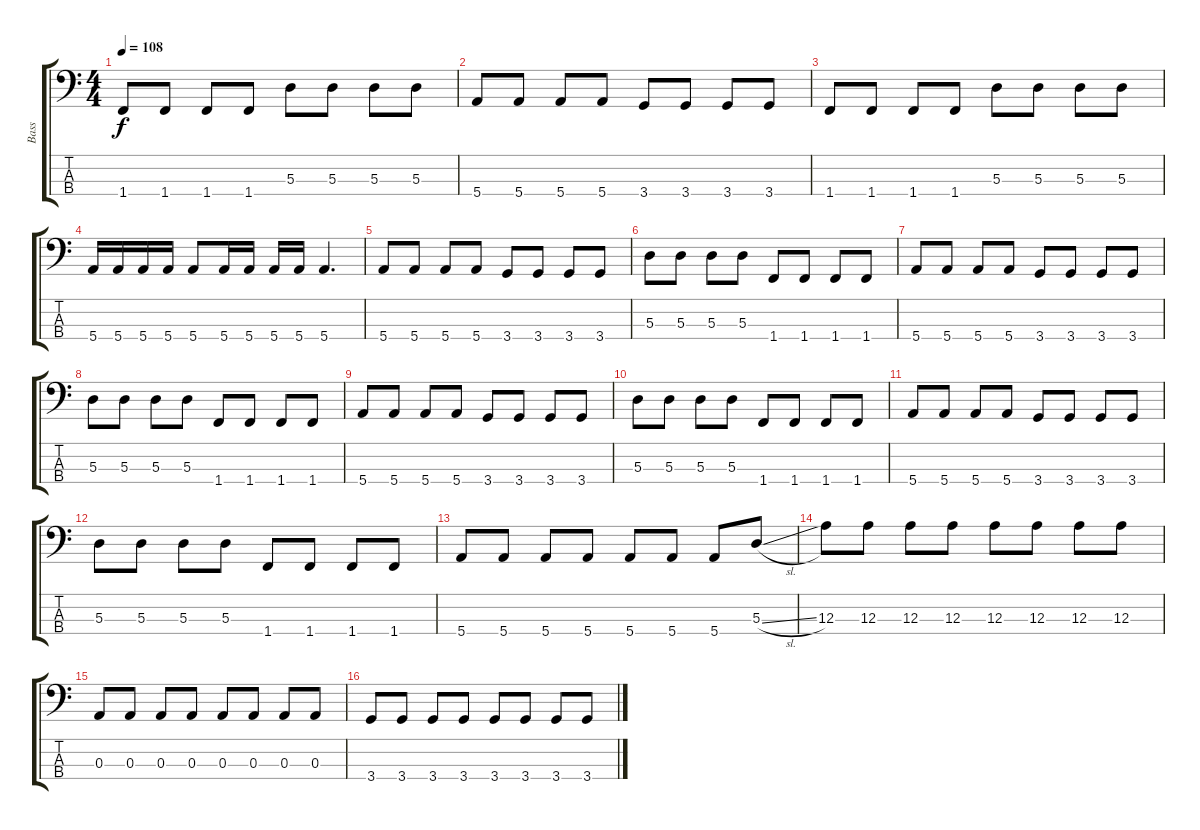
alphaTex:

\track ("Bass" "Bass") {instrument electricbassfinger}
\staff {score tabs}
\tuning (G2 D2 A1 E1) {hide}
\ts (4 4)
\tempo 108
\clef f4
\ks c
1.4.8{dy f} 1.4.8 1.4.8 1.4.8 5.3.8 5.3.8 5.3.8 5.3.8 |
5.4.8 5.4.8 5.4.8 5.4.8 3.4.8 3.4.8 3.4.8 3.4.8 |
1.4.8 1.4.8 1.4.8 1.4.8 5.3.8 5.3.8 5.3.8 5.3.8 |
5.4.16 5.4.16 5.4.16 5.4.16 5.4.8 5.4.16 5.4.16 5.4.16 5.4.16 5.4.4{d} |
5.4.8 5.4.8 5.4.8 5.4.8 3.4.8 3.4.8 3.4.8 3.4.8 |
5.3.8 5.3.8 5.3.8 5.3.8 1.4.8 1.4.8 1.4.8 1.4.8 |
5.4.8 5.4.8 5.4.8 5.4.8 3.4.8 3.4.8 3.4.8 3.4.8 |
5.3.8 5.3.8 5.3.8 5.3.8 1.4.8 1.4.8 1.4.8 1.4.8 |
5.4.8 5.4.8 5.4.8 5.4.8 3.4.8 3.4.8 3.4.8 3.4.8 |
5.3.8 5.3.8 5.3.8 5.3.8 1.4.8 1.4.8 1.4.8 1.4.8 |
5.4.8 5.4.8 5.4.8 5.4.8 3.4.8 3.4.8 3.4.8 3.4.8 |
5.3.8 5.3.8 5.3.8 5.3.8 1.4.8 1.4.8 1.4.8 1.4.8 |
5.4.8 5.4.8 5.4.8 5.4.8 5.4.8 5.4.8 5.4.8 5.3{sl}.8 |
12.3.8 12.3.8 12.3.8 12.3.8 12.3.8 12.3.8 12.3.8 12.3.8 |
0.3.8 0.3.8 0.3.8 0.3.8 0.3.8 0.3.8 0.3.8 0.3.8 |
3.4.8 3.4.8 3.4.8 3.4.8 3.4.8 3.4.8 3.4.8 3.4.8
